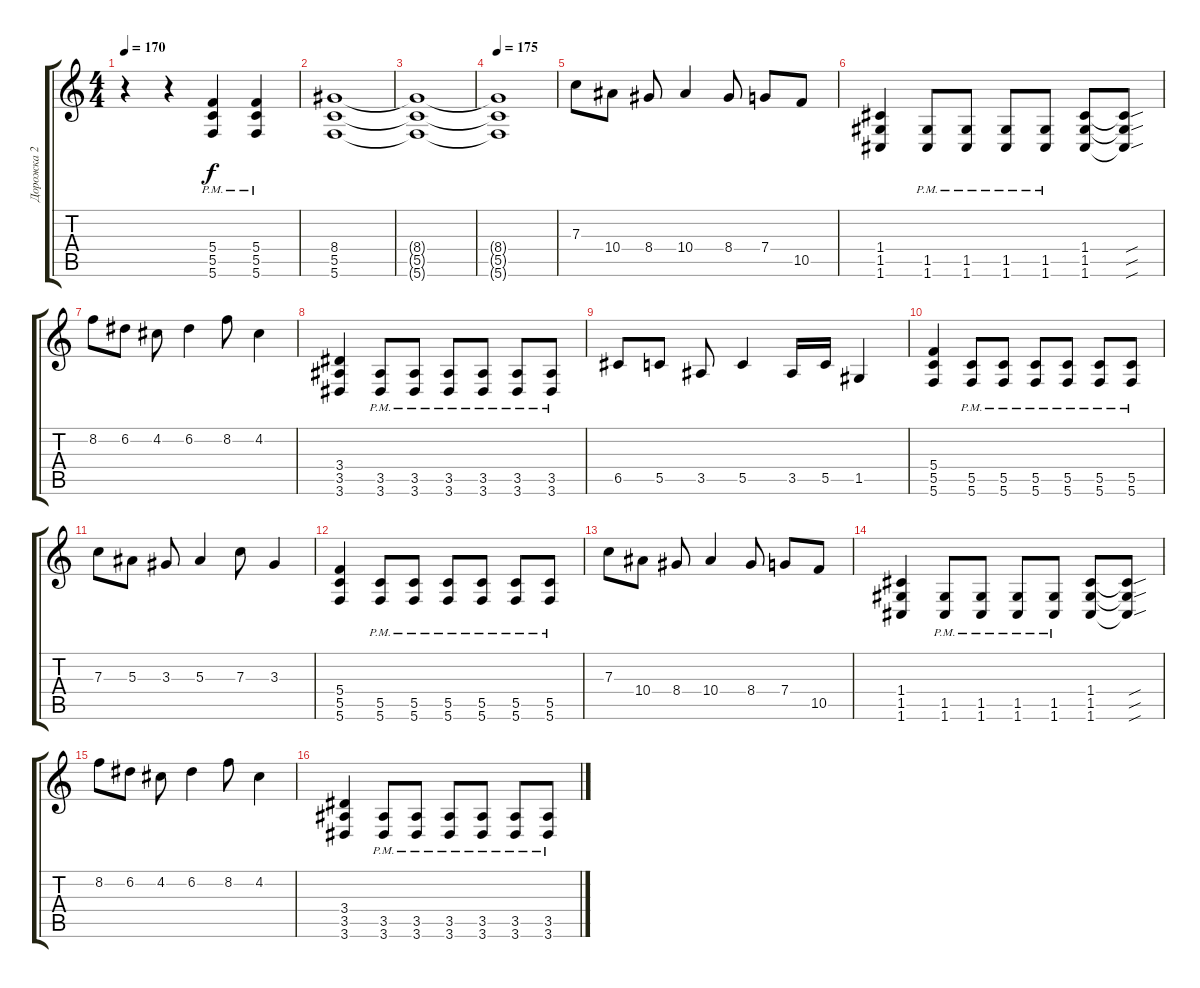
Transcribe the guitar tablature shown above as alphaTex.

\track ("Дорожка 2" "Дорожка 2") {instrument overdrivenguitar}
\staff {score tabs}
\tuning (D4 A3 F3 C3 G2 C2) {hide}
\ts (4 4)
\tempo 170
\clef g2
\ks c
r.4{dy f} r.4 (5.4{pm} 5.5{pm} 5.6{pm}).4 (5.4{pm} 5.5{pm} 5.6{pm}).4 |
(8.4 5.5 5.6).1 |
(8.4{t} 5.5{t} 5.6{t}).1 |
\tempo 175
(8.4{t} 5.5{t} 5.6{t}).1 |
7.3.8 10.4.8 8.4.8 10.4.4 8.4.8 7.4.8 10.5.8 |
(1.4 1.5 1.6).4 (1.5{pm} 1.6{pm}).8 (1.5{pm} 1.6{pm}).8 (1.5{pm} 1.6{pm}).8 (1.5{pm} 1.6{pm}).8 (1.4 1.5 1.6).8 (1.4{sou t} 1.5{sou t} 1.6{sou t}).8 |
8.2.8 6.2.8 4.2.8 6.2.4 8.2.8 4.2.4 |
(3.4 3.5 3.6).4 (3.5{pm} 3.6{pm}).8 (3.5{pm} 3.6{pm}).8 (3.5{pm} 3.6{pm}).8 (3.5{pm} 3.6{pm}).8 (3.5{pm} 3.6{pm}).8 (3.5{pm} 3.6{pm}).8 |
6.5.8 5.5.8 3.5.8 5.5.4 3.5.16 5.5.16 1.5.4 |
(5.4 5.5 5.6).4 (5.5{pm} 5.6{pm}).8 (5.5{pm} 5.6{pm}).8 (5.5{pm} 5.6{pm}).8 (5.5{pm} 5.6{pm}).8 (5.5{pm} 5.6{pm}).8 (5.5{pm} 5.6{pm}).8 |
7.3.8 5.3.8 3.3.8 5.3.4 7.3.8 3.3.4 |
(5.4 5.5 5.6).4 (5.5{pm} 5.6{pm}).8 (5.5{pm} 5.6{pm}).8 (5.5{pm} 5.6{pm}).8 (5.5{pm} 5.6{pm}).8 (5.5{pm} 5.6{pm}).8 (5.5{pm} 5.6{pm}).8 |
7.3.8 10.4.8 8.4.8 10.4.4 8.4.8 7.4.8 10.5.8 |
(1.4 1.5 1.6).4 (1.5{pm} 1.6{pm}).8 (1.5{pm} 1.6{pm}).8 (1.5{pm} 1.6{pm}).8 (1.5{pm} 1.6{pm}).8 (1.4 1.5 1.6).8 (1.4{sou t} 1.5{sou t} 1.6{sou t}).8 |
8.2.8 6.2.8 4.2.8 6.2.4 8.2.8 4.2.4 |
(3.4 3.5 3.6).4 (3.5{pm} 3.6{pm}).8 (3.5{pm} 3.6{pm}).8 (3.5{pm} 3.6{pm}).8 (3.5{pm} 3.6{pm}).8 (3.5{pm} 3.6{pm}).8 (3.5{pm} 3.6{pm}).8
